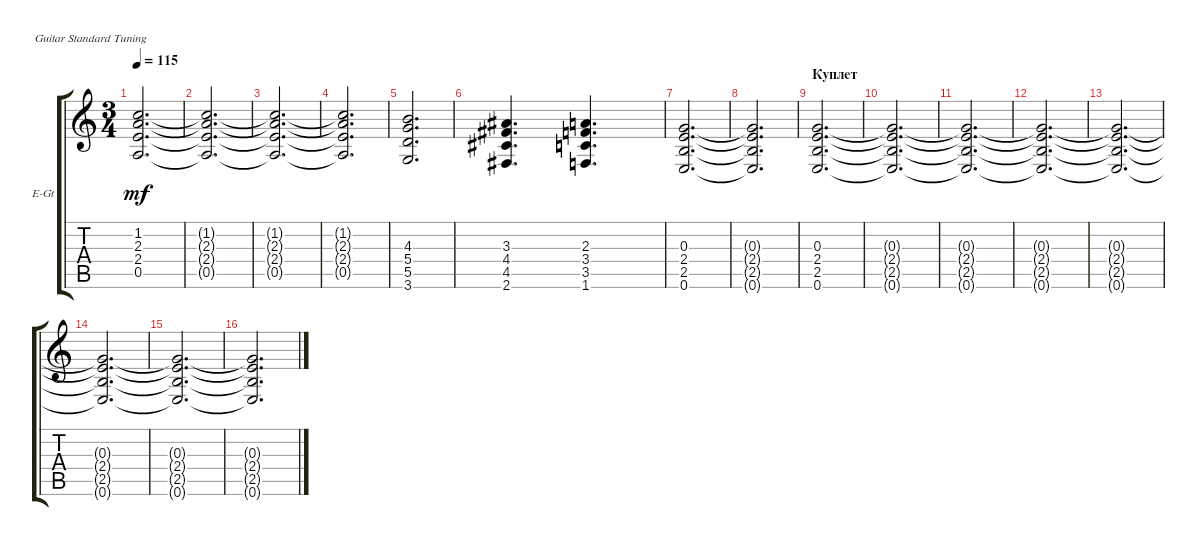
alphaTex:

\defaultSystemsLayout 4
\bracketExtendMode groupsimilarinstruments
\firstSystemTrackNameOrientation horizontal
\otherSystemsTrackNameOrientation horizontal
\track ("А. Андреев" "E-Gt") {instrument electricguitarclean}
\staff {score tabs}
\tuning (E4 B3 G3 D3 A2 E2)
\ts (3 4)
\tempo 115
\clef g2
\ks c
(0.5 2.4 2.3 1.2).2{d dy mf} |
\scale
0.333333 (1.2{t} 2.3{t} 2.4{t} 0.5{t}).2{d} |
\scale
0.333333 (1.2{t} 2.3{t} 2.4{t} 0.5{t}).2{d} |
\scale
0.333333 (0.5{t} 2.4{t} 2.3{t} 1.2{t}).2{d} |
\scale
0.333333 (3.6 5.5 5.4 4.3).2{d} |
\scale
0.333333 (2.6 4.5 4.4 3.3).4{d} (2.3 3.4 3.5 1.6).4{d} |
\scale
0.333333 (0.6 2.5 2.4 0.3).2{d} |
\scale
0.333333 (0.3{t} 2.4{t} 2.5{t} 0.6{t}).2{d} |
\section ("" "Куплет")
\scale
0.333333 (0.6 2.5 2.4 0.3).2{d} |
\scale
0.333333 (0.3{t} 2.4{t} 2.5{t} 0.6{t}).2{d} |
\scale
0.333333 (0.3{t} 2.4{t} 2.5{t} 0.6{t}).2{d} |
\scale
0.333333 (0.3{t} 2.4{t} 2.5{t} 0.6{t}).2{d} |
\scale
0.333333 (0.3{t} 2.4{t} 2.5{t} 0.6{t}).2{d} |
\scale
0.333333 (0.3{t} 2.4{t} 2.5{t} 0.6{t}).2{d} |
\scale
0.333333 (0.3{t} 2.4{t} 2.5{t} 0.6{t}).2{d} |
\scale
0.333333 (0.3{t} 2.4{t} 2.5{t} 0.6{t}).2{d}
